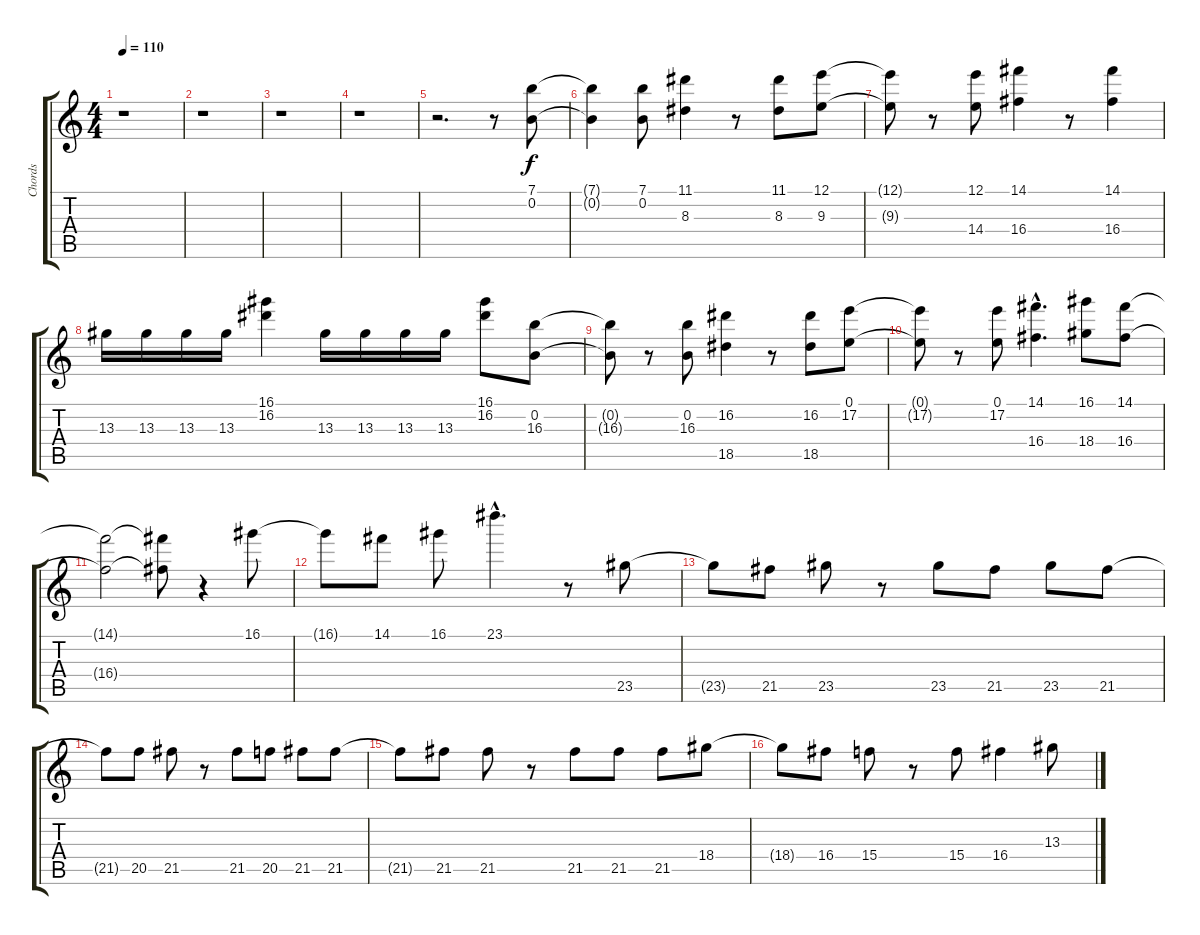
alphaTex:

\track ("Chords" "Chords") {instrument overdrivenguitar}
\staff {score tabs}
\tuning (E4 B3 G3 D3 A2 E2) {hide}
\ts (4 4)
\tempo 110
\clef g2
\ks c
r.1{dy f} |
r.1 |
r.1 |
r.1 |
r.2{d} r.8 (7.1 0.2).8 |
(7.1{t} 0.2{t}).4 (7.1 0.2).8 (11.1 8.3).4 r.8 (11.1 8.3).8 (12.1 9.3).8 |
(12.1{t} 9.3{t}).8 r.8 (12.1 14.4).8 (14.1 16.4).4 r.8 (14.1 16.4).4 |
13.3.16 13.3.16 13.3.16 13.3.16 (16.1 16.2).4 13.3.16 13.3.16 13.3.16 13.3.16 (16.1 16.2).8 (0.2 16.3).8 |
(0.2{t} 16.3{t}).8 r.8 (0.2 16.3).8 (16.2 18.5).4 r.8 (16.2 18.5).8 (0.1 17.2).8 |
(0.1{t} 17.2{t}).8 r.8 (0.1 17.2).8 (14.1{hac} 16.4{hac}).4{d} (16.1 18.4).8 (14.1 16.4).8 |
(14.1{t} 16.4{t}).2 (14.1{t} 16.4{t}).8 r.4 16.1.8 |
16.1{t}.8 14.1.8 16.1.8 23.1{hac}.4{d} r.8 23.5.8 |
23.5{t}.8 21.5.8 23.5.8 r.8 23.5.8 21.5.8 23.5.8 21.5.8 |
21.5{t}.8 20.5.8 21.5.8 r.8 21.5.8 20.5.8 21.5.8 21.5.8 |
21.5{t}.8 21.5.8 21.5.8 r.8 21.5.8 21.5.8 21.5.8 18.4.8 |
18.4{t}.8 16.4.8 15.4.8 r.8 15.4.8 16.4.4 13.3.8
